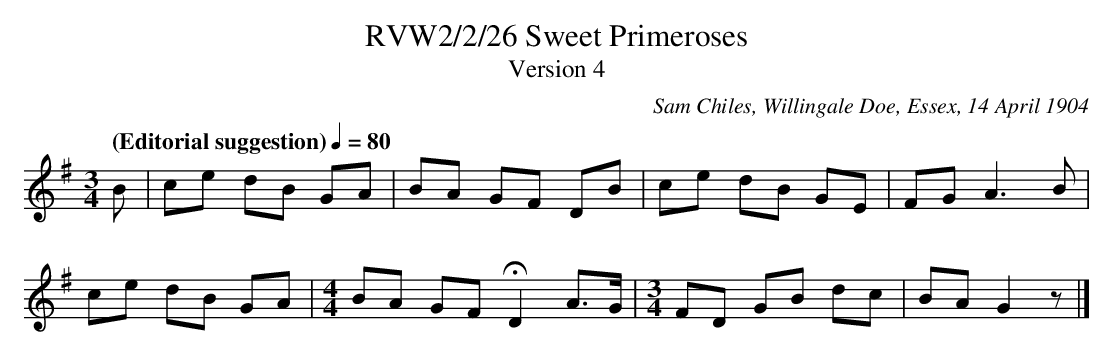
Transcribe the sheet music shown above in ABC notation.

X:1
T:RVW2/2/26 Sweet Primeroses
T: Version 4
C:Sam Chiles, Willingale Doe, Essex, 14 April 1904
L:1/8
Q: "(Editorial suggestion)" 1/4=80
M:3/4
K:G
B | ce dB GA | BA GF DB | ce dB GE | FG A3 B |
ce dB GA |[M:4/4] BA GF HD2 A3/2G/2 |[M:3/4] FD GB dc | BA G2 z|]
